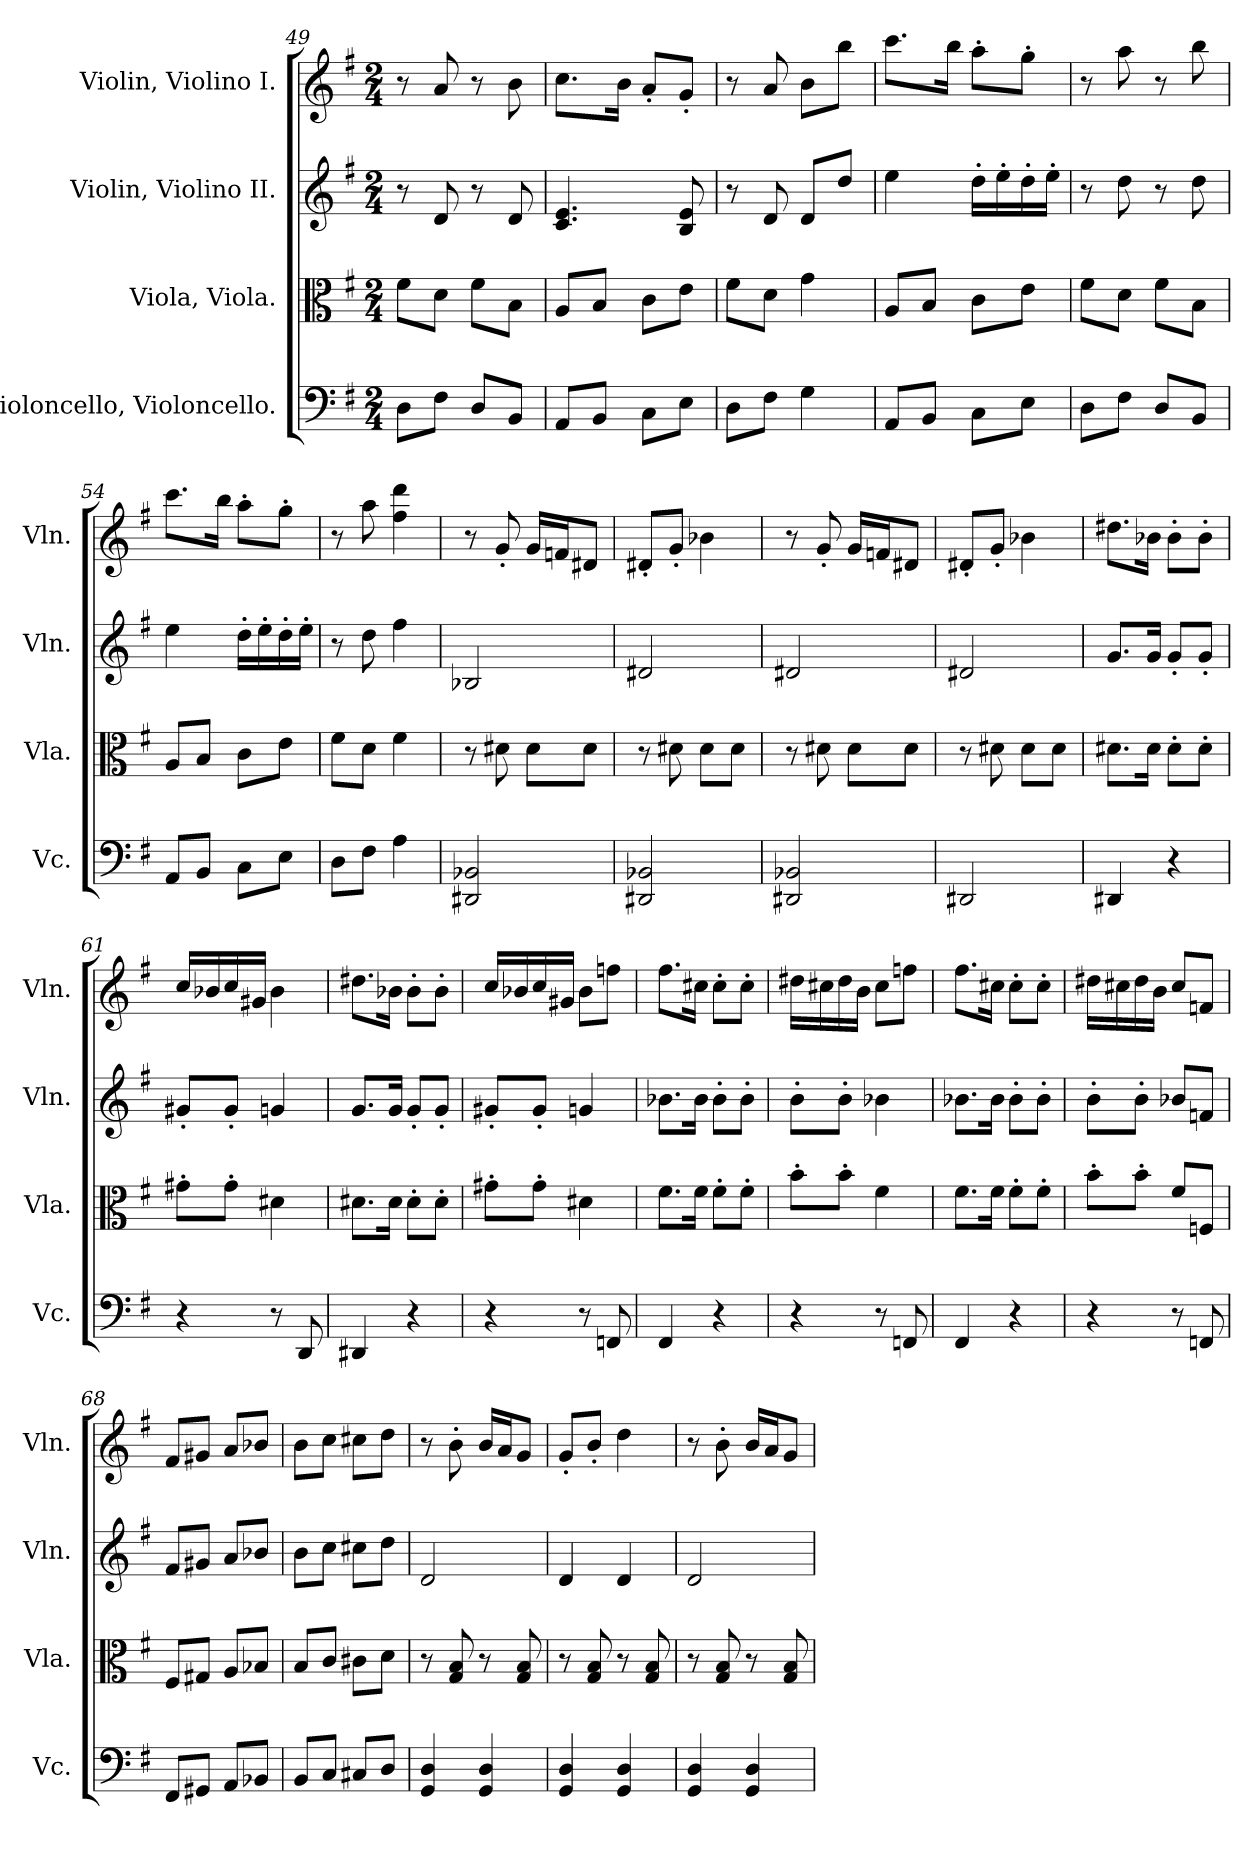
**kern	**kern	**kern	**kern
*part4	*part3	*part2	*part1
*staff4	*staff3	*staff2	*staff1
*I"Violoncello, Violoncello.	*I"Viola, Viola.	*I"Violin, Violino II.	*I"Violin, Violino I.
*I'Vc.	*I'Vla.	*I'Vln.	*I'Vln.
*clefF4	*clefC3	*clefG2	*clefG2
*k[f#]	*k[f#]	*k[f#]	*k[f#]
*M2/4	*M2/4	*M2/4	*M2/4
=49	=49	=49	=49
8D\L	8f#\L	8r	8r
8F#\J	8d\J	8d/	8a/
8D/L	8f#\L	8r	8r
8BB/J	8B\J	8d/	8b\
=50	=50	=50	=50
8AA/L	8A/L	4.c/ 4.e/	8.cc\L
8BB/J	8B/J	.	.
.	.	.	16b\Jk
8C\L	8c\L	.	8a'/L
8E\J	8e\J	8B/ 8e/	8g'/J
=51	=51	=51	=51
8D\L	8f#\L	8r	8r
8F#\J	8d\J	8d/	8a/
4G\	4g\	8d/L	8b\L
.	.	8dd/J	8bb\J
!!LO:LB:g=z
=52	=52	=52	=52
8AA/L	8A/L	4ee\	8.ccc\L
8BB/J	8B/J	.	.
.	.	.	16bb\Jk
8C\L	8c\L	16dd'\LL	8aa'\L
.	.	16ee'\	.
8E\J	8e\J	16dd'\	8gg'\J
.	.	16ee'\JJ	.
=53	=53	=53	=53
8D\L	8f#\L	8r	8r
8F#\J	8d\J	8dd\	8aa\
8D/L	8f#\L	8r	8r
8BB/J	8B\J	8dd\	8bb\
=54	=54	=54	=54
8AA/L	8A/L	4ee\	8.ccc\L
8BB/J	8B/J	.	.
.	.	.	16bb\Jk
8C\L	8c\L	16dd'\LL	8aa'\L
.	.	16ee'\	.
8E\J	8e\J	16dd'\	8gg'\J
.	.	16ee'\JJ	.
=55	=55	=55	=55
8D\L	8f#\L	8r	8r
8F#\J	8d\J	8dd\	8aa\
4A\	4f#\	4ff#\	4ff#\ 4ddd\
=56	=56	=56	=56
2DD#X/ 2BB-X/	8r	2B-X/	8r
.	8d#X\	.	8g'/
.	8d#\L	.	16g/LL
.	.	.	16fn/J
.	8d#\J	.	8d#X/J
=57	=57	=57	=57
2DD#X/ 2BB-X/	8r	2d#X/	8d#X'/L
.	8d#X\	.	8g'/J
.	8d#\L	.	4b-X\
.	8d#\J	.	.
!!LO:PB:g=z
=58	=58	=58	=58
2DD#X/ 2BB-X/	8r	2d#X/	8r
.	8d#X\	.	8g'/
.	8d#\L	.	16g/LL
.	.	.	16fn/J
.	8d#\J	.	8d#X/J
=59	=59	=59	=59
2DD#X/	8r	2d#X/	8d#X'/L
.	8d#X\	.	8g'/J
.	8d#\L	.	4b-X\
.	8d#\J	.	.
=60	=60	=60	=60
4DD#X/	8.d#X\L	8.g/L	8.dd#X\L
.	16d#\Jk	16g/Jk	16b-X\Jk
4r	8d#'\L	8g'/L	8b-'\L
.	8d#'\J	8g'/J	8b-'\J
=61	=61	=61	=61
4r	8g#X'\L	8g#X'/L	16cc/LL
.	.	.	16b-X/
.	8g#'\J	8g#'/J	16cc/
.	.	.	16g#X/JJ
8r	4d#X\	4gn/	4b-\
8DD/	.	.	.
=62	=62	=62	=62
4DD#X/	8.d#X\L	8.g/L	8.dd#X\L
.	16d#\Jk	16g/Jk	16b-X\Jk
4r	8d#'\L	8g'/L	8b-'\L
.	8d#'\J	8g'/J	8b-'\J
!!LO:LB:g=z
=63	=63	=63	=63
4r	8g#X'\L	8g#X'/L	16cc/LL
.	.	.	16b-X/
.	8g#'\J	8g#'/J	16cc/
.	.	.	16g#X/JJ
8r	4d#X\	4gn/	8b-\L
8FFn/	.	.	8ffn\J
=64	=64	=64	=64
4FF#/	8.f#\L	8.b-X\L	8.ff#\L
.	16f#\Jk	16b-\Jk	16cc#X\Jk
4r	8f#'\L	8b-'\L	8cc#'\L
.	8f#'\J	8b-'\J	8cc#'\J
=65	=65	=65	=65
4r	8b'\L	8b'\L	16dd#X\LL
.	.	.	16cc#X\
.	8b'\J	8b'\J	16dd#\
.	.	.	16b\JJ
8r	4f#\	4b-X\	8cc#\L
8FFn/	.	.	8ffn\J
=66	=66	=66	=66
4FF#/	8.f#\L	8.b-X\L	8.ff#\L
.	16f#\Jk	16b-\Jk	16cc#X\Jk
4r	8f#'\L	8b-'\L	8cc#'\L
.	8f#'\J	8b-'\J	8cc#'\J
=67	=67	=67	=67
4r	8b'\L	8b'\L	16dd#X\LL
.	.	.	16cc#X\
.	8b'\J	8b'\J	16dd#\
.	.	.	16b\JJ
8r	8f#/L	8b-X/L	8cc#/L
8FFn/	8Fn/J	8fn/J	8fn/J
!!LO:LB:g=z
=68	=68	=68	=68
8FF#/L	8F#/L	8f#/L	8f#/L
8GG#X/J	8G#X/J	8g#X/J	8g#X/J
8AA/L	8A/L	8a/L	8a/L
8BB-X/J	8B-X/J	8b-X/J	8b-X/J
=69	=69	=69	=69
8BB/L	8B/L	8b\L	8b\L
8C/J	8c/J	8cc\J	8cc\J
8C#X/L	8c#X\L	8cc#X\L	8cc#X\L
8D/J	8d\J	8dd\J	8dd\J
=70	=70	=70	=70
4GG/ 4D/	8r	2d/	8r
.	8G/ 8B/	.	8b'\
4GG/ 4D/	8r	.	16b/LL
.	.	.	16a/J
.	8G/ 8B/	.	8g/J
=71	=71	=71	=71
4GG/ 4D/	8r	4d/	8g'/L
.	8G/ 8B/	.	8b'/J
4GG/ 4D/	8r	4d/	4dd\
.	8G/ 8B/	.	.
=72	=72	=72	=72
4GG/ 4D/	8r	2d/	8r
.	8G/ 8B/	.	8b'\
4GG/ 4D/	8r	.	16b/LL
.	.	.	16a/J
.	8G/ 8B/	.	8g/J
=	=	=	=
*-	*-	*-	*-
